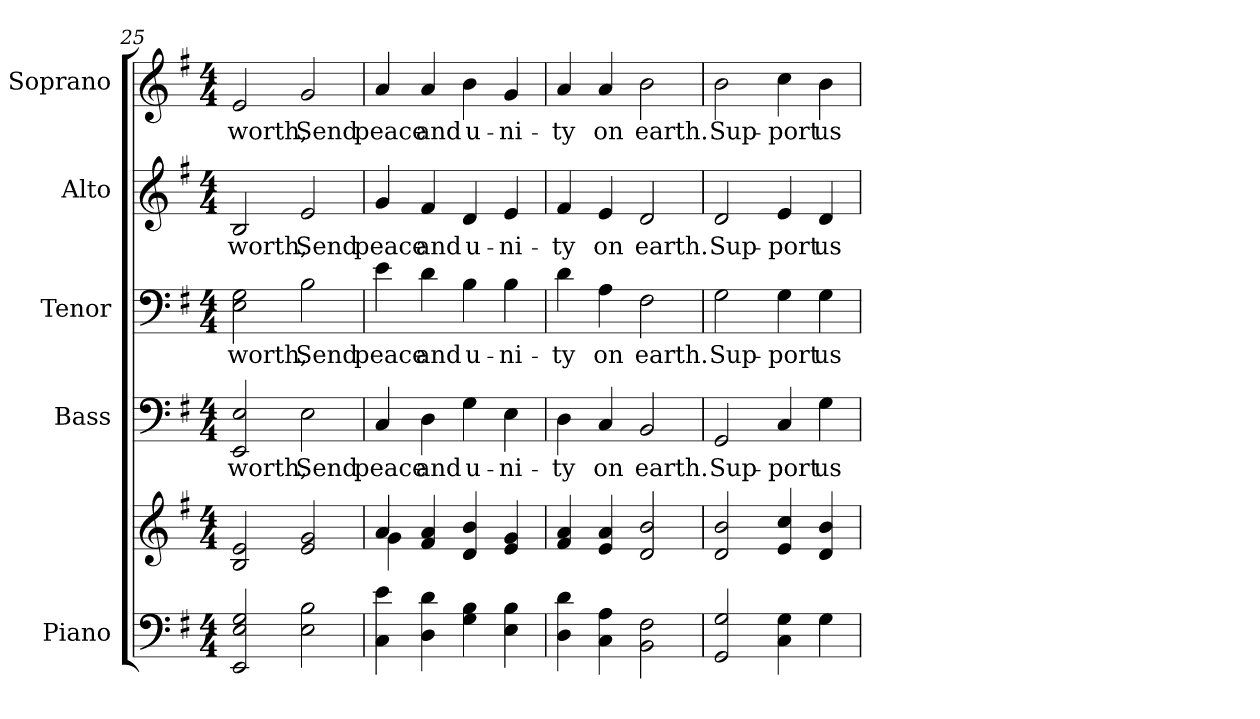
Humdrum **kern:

**kern	**kern	**kern	**text	**kern	**text	**kern	**text	**kern	**text
*part5	*part5	*part4	*part4	*part3	*part3	*part2	*part2	*part1	*part1
*staff6	*staff5	*staff4	*staff4	*staff3	*staff3	*staff2	*staff2	*staff1	*staff1
*I"Piano	*	*I"Bass	*	*I"Tenor	*	*I"Alto	*	*I"Soprano	*
*I'Pno.	*	*I'B.	*	*I'T.	*	*I'A.	*	*I'S.	*
*clefF4	*clefG2	*clefF4	*	*clefF4	*	*clefG2	*	*clefG2	*
*k[f#]	*k[f#]	*k[f#]	*	*k[f#]	*	*k[f#]	*	*k[f#]	*
*G:	*G:	*G:	*	*G:	*	*G:	*	*G:	*
*M4/4	*M4/4	*M4/4	*	*M4/4	*	*M4/4	*	*M4/4	*
=25	=25	=25	=25	=25	=25	=25	=25	=25	=25
!	!	!	!LO:LY:b:color=#000000	!	!	!	!	!	!
!	!	!	!	!	!LO:LY:b:color=#000000	!	!	!	!
!	!	!	!	!	!	!	!LO:LY:b:color=#000000	!	!
!	!	!	!	!	!	!	!	!	!LO:LY:b:color=#000000
2EEi/ 2Ei 2Gi	2Bi/ 2ei	2EEi/ 2Ei	worth,	2Ei\ 2Gi	worth,	2Bi/	worth,	2ei/	worth,
!	!	!	!LO:LY:b:color=#000000	!	!	!	!	!	!
!	!	!	!	!	!LO:LY:b:color=#000000	!	!	!	!
!	!	!	!	!	!	!	!LO:LY:b:color=#000000	!	!
!	!	!	!	!	!	!	!	!	!LO:LY:b:color=#000000
2Ei\ 2Bi	2ei/ 2gi	2Ei\	Send	2Bi\	Send	2ei/	Send	2gi/	Send
!!LO:PB:g=z
=26	=26	=26	=26	=26	=26	=26	=26	=26	=26
*	*^	*	*	*	*	*	*	*	*
!	!	!	!	!LO:LY:b:color=#000000	!	!	!	!	!	!
!	!	!	!	!	!	!LO:LY:b:color=#000000	!	!	!	!
!	!	!	!	!	!	!	!	!LO:LY:b:color=#000000	!	!
!	!	!	!	!	!	!	!	!	!	!LO:LY:b:color=#000000
4Ci\ 4ei	4ai/	4gi\	4Ci/	peace	4ei\	peace	4gi/	peace	4ai/	peace
!	!	!	!	!LO:LY:b:color=#000000	!	!	!	!	!	!
!	!	!	!	!	!	!LO:LY:b:color=#000000	!	!	!	!
!	!	!	!	!	!	!	!	!LO:LY:b:color=#000000	!	!
!	!	!	!	!	!	!	!	!	!	!LO:LY:b:color=#000000
4Di\ 4di	4f#i/ 4ai	4ryy	4Di\	and	4di\	and	4f#i/	and	4ai/	and
!	!	!	!	!LO:LY:b:color=#000000	!	!	!	!	!	!
!	!	!	!	!	!	!LO:LY:b:color=#000000	!	!	!	!
!	!	!	!	!	!	!	!	!LO:LY:b:color=#000000	!	!
!	!	!	!	!	!	!	!	!	!	!LO:LY:b:color=#000000
4Gi\ 4Bi	4di/ 4bi	2ryy	4Gi\	u-	4Bi\	u-	4di/	u-	4bi\	u-
!	!	!	!	!LO:LY:b:color=#000000	!	!	!	!	!	!
!	!	!	!	!	!	!LO:LY:b:color=#000000	!	!	!	!
!	!	!	!	!	!	!	!	!LO:LY:b:color=#000000	!	!
!	!	!	!	!	!	!	!	!	!	!LO:LY:b:color=#000000
4Ei\ 4Bi	4ei/ 4gi	.	4Ei\	-ni-	4Bi\	-ni-	4ei/	-ni-	4gi/	-ni-
*	*v	*v	*	*	*	*	*	*	*	*
=27	=27	=27	=27	=27	=27	=27	=27	=27	=27
!	!	!	!LO:LY:b:color=#000000	!	!	!	!	!	!
!	!	!	!	!	!LO:LY:b:color=#000000	!	!	!	!
!	!	!	!	!	!	!	!LO:LY:b:color=#000000	!	!
!	!	!	!	!	!	!	!	!	!LO:LY:b:color=#000000
4Di\ 4di	4f#i/ 4ai	4Di\	-ty	4di\	-ty	4f#i/	-ty	4ai/	-ty
!	!	!	!LO:LY:b:color=#000000	!	!	!	!	!	!
!	!	!	!	!	!LO:LY:b:color=#000000	!	!	!	!
!	!	!	!	!	!	!	!LO:LY:b:color=#000000	!	!
!	!	!	!	!	!	!	!	!	!LO:LY:b:color=#000000
4Ci\ 4Ai	4ei/ 4ai	4Ci/	on	4Ai\	on	4ei/	on	4ai/	on
!	!	!	!LO:LY:b:color=#000000	!	!	!	!	!	!
!	!	!	!	!	!LO:LY:b:color=#000000	!	!	!	!
!	!	!	!	!	!	!	!LO:LY:b:color=#000000	!	!
!	!	!	!	!	!	!	!	!	!LO:LY:b:color=#000000
2BBi\ 2F#i	2di/ 2bi	2BBi/	earth.	2F#i\	earth.	2di/	earth.	2bi\	earth.
=28	=28	=28	=28	=28	=28	=28	=28	=28	=28
!	!	!	!LO:LY:b:color=#000000	!	!	!	!	!	!
!	!	!	!	!	!LO:LY:b:color=#000000	!	!	!	!
!	!	!	!	!	!	!	!LO:LY:b:color=#000000	!	!
!	!	!	!	!	!	!	!	!	!LO:LY:b:color=#000000
2GGi/ 2Gi	2di/ 2bi	2GGi/	Sup-	2Gi\	Sup-	2di/	Sup-	2bi\	Sup-
!	!	!	!LO:LY:b:color=#000000	!	!	!	!	!	!
!	!	!	!	!	!LO:LY:b:color=#000000	!	!	!	!
!	!	!	!	!	!	!	!LO:LY:b:color=#000000	!	!
!	!	!	!	!	!	!	!	!	!LO:LY:b:color=#000000
4Ci\ 4Gi	4ei/ 4cci	4Ci/	-port	4Gi\	-port	4ei/	-port	4cci\	-port
!	!	!	!LO:LY:b:color=#000000	!	!	!	!	!	!
!	!	!	!	!	!LO:LY:b:color=#000000	!	!	!	!
!	!	!	!	!	!	!	!LO:LY:b:color=#000000	!	!
!	!	!	!	!	!	!	!	!	!LO:LY:b:color=#000000
4Gi\	4di/ 4bi	4Gi\	us	4Gi\	us	4di/	us	4bi\	us
=	=	=	=	=	=	=	=	=	=
*-	*-	*-	*-	*-	*-	*-	*-	*-	*-
